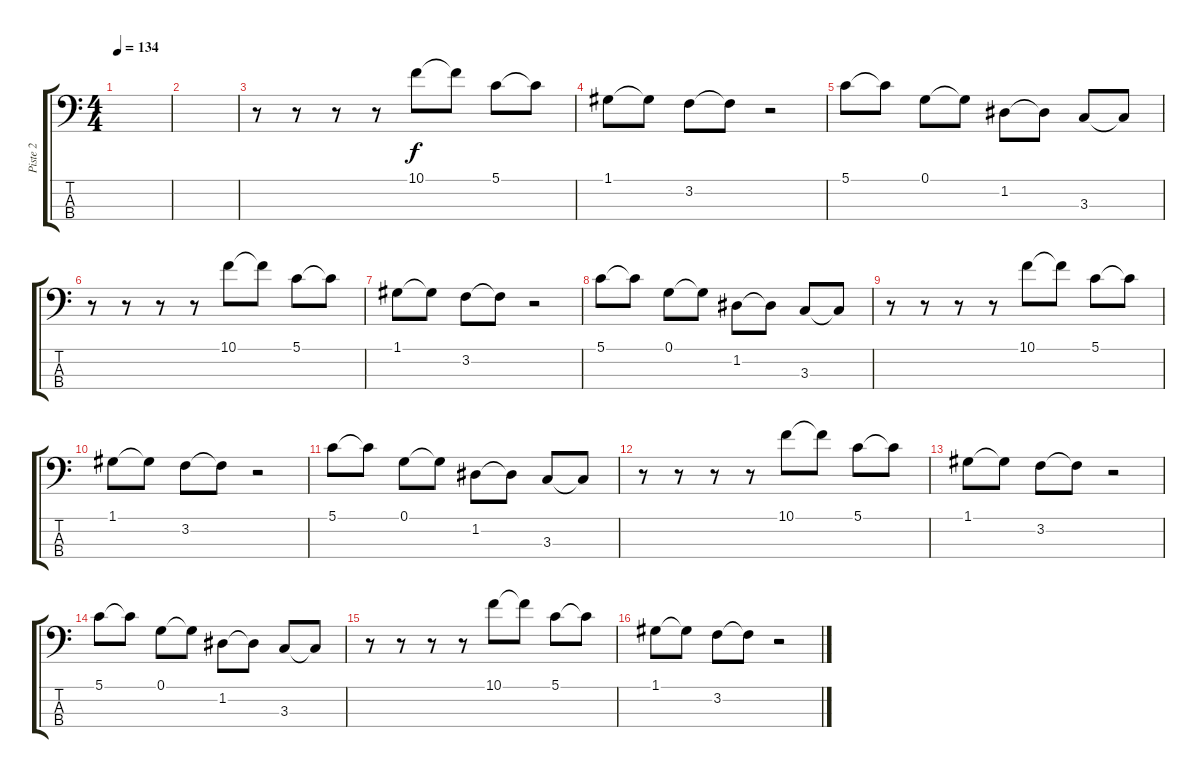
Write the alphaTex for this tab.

\track ("Piste 2" "Piste 2") {instrument electricbassfinger}
\staff {score tabs}
\tuning (G2 D2 A1 E1) {hide}
\ts (4 4)
\tempo 134
\clef f4
\ks c
|
|
r.8 r.8 r.8 r.8 10.1.8 10.1{t}.8 5.1.8 5.1{t}.8 |
1.1.8 1.1{t}.8 3.2.8 3.2{t}.8 r.2 |
5.1.8 5.1{t}.8 0.1.8 0.1{t}.8 1.2.8 1.2{t}.8 3.3.8 3.3{t}.8 |
r.8 r.8 r.8 r.8 10.1.8 10.1{t}.8 5.1.8 5.1{t}.8 |
1.1.8 1.1{t}.8 3.2.8 3.2{t}.8 r.2 |
5.1.8 5.1{t}.8 0.1.8 0.1{t}.8 1.2.8 1.2{t}.8 3.3.8 3.3{t}.8 |
r.8 r.8 r.8 r.8 10.1.8 10.1{t}.8 5.1.8 5.1{t}.8 |
1.1.8 1.1{t}.8 3.2.8 3.2{t}.8 r.2 |
5.1.8 5.1{t}.8 0.1.8 0.1{t}.8 1.2.8 1.2{t}.8 3.3.8 3.3{t}.8 |
r.8 r.8 r.8 r.8 10.1.8 10.1{t}.8 5.1.8 5.1{t}.8 |
1.1.8 1.1{t}.8 3.2.8 3.2{t}.8 r.2 |
5.1.8 5.1{t}.8 0.1.8 0.1{t}.8 1.2.8 1.2{t}.8 3.3.8 3.3{t}.8 |
r.8 r.8 r.8 r.8 10.1.8 10.1{t}.8 5.1.8 5.1{t}.8 |
1.1.8 1.1{t}.8 3.2.8 3.2{t}.8 r.2
